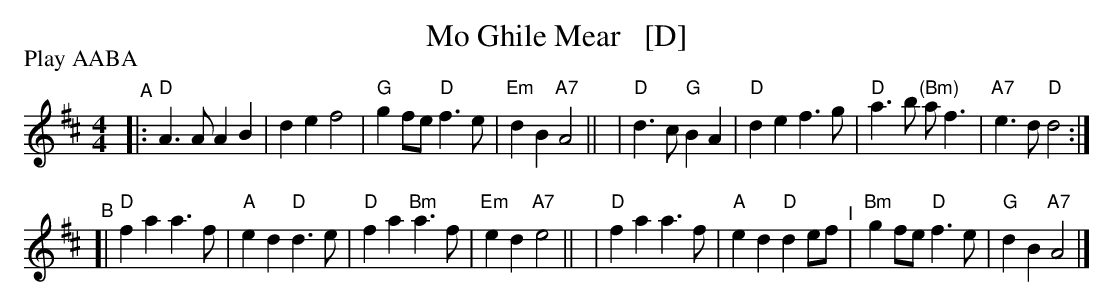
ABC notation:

X:1
T: Mo Ghile Mear   [D]
P: Play AABA
M: 4/4
L: 1/4
K: D
"^A"\
|: "D"A>A AB | de f2 | "G"gf/e/ "D"f>e | "Em"dB "A7"A2 ||\
|  "D"d>c "G"BA | "D"de f>g | "D"a>b "(Bm)"a<f | "A7"e>d "D"d2 :|
"^B"\
[| "D"fa a>f | "A"ed "D"d>e | "D"fa "Bm"a>f | "Em"ed "A7"e2 ||\
|  "D"fa a>f | "A"ed "D"de/f/ "^I"| "Bm"gf/e/ "D"f>e | "G"dB "A7"A2 |]
